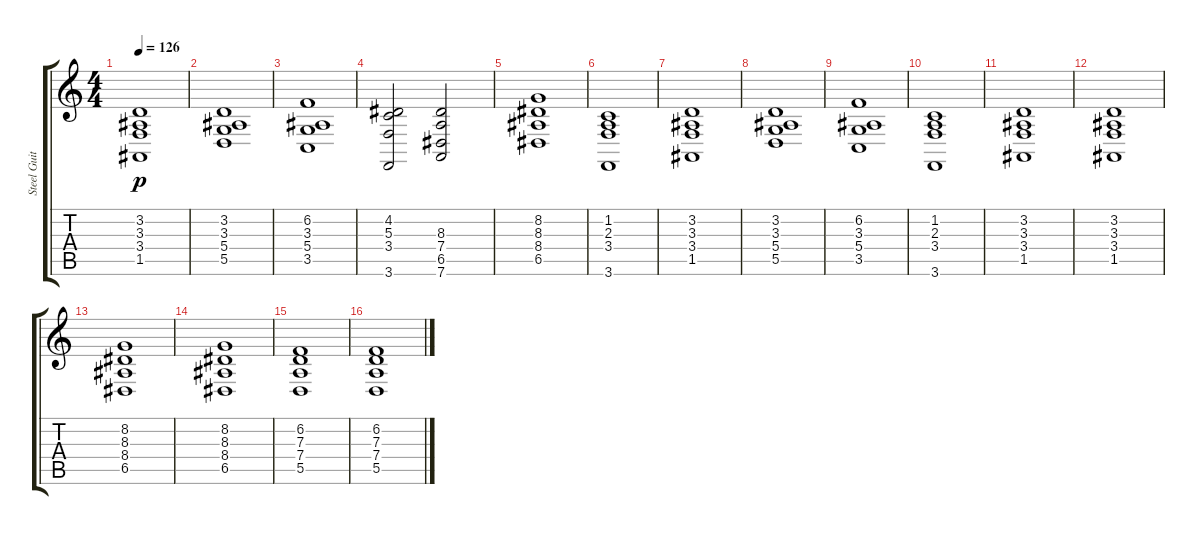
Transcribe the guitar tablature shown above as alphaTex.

\track ("Steel Guitar" "Steel Guit") {instrument electricpiano1}
\staff {score tabs}
\tuning (E4 B3 G3 D3 A2 D2) {hide}
\ts (4 4)
\tempo 126
\clef g2
\ks c
(3.2 3.3 3.4 1.5).1{dy p} |
(3.2 3.3 5.4 5.5).1 |
(6.2 3.3 5.4 3.5).1 |
(4.2 5.3 3.4 3.6).2 (8.3 7.4 6.5 7.6).2 |
(8.2 8.3 8.4 6.5).1 |
(1.2 2.3 3.4 3.6).1 |
(3.2 3.3 3.4 1.5).1 |
(3.2 3.3 5.4 5.5).1 |
(6.2 3.3 5.4 3.5).1 |
(1.2 2.3 3.4 3.6).1 |
(3.2 3.3 3.4 1.5).1 |
(3.2 3.3 3.4 1.5).1 |
(8.2 8.3 8.4 6.5).1 |
(8.2 8.3 8.4 6.5).1 |
(6.2 7.3 7.4 5.5).1 |
(6.2 7.3 7.4 5.5).1
